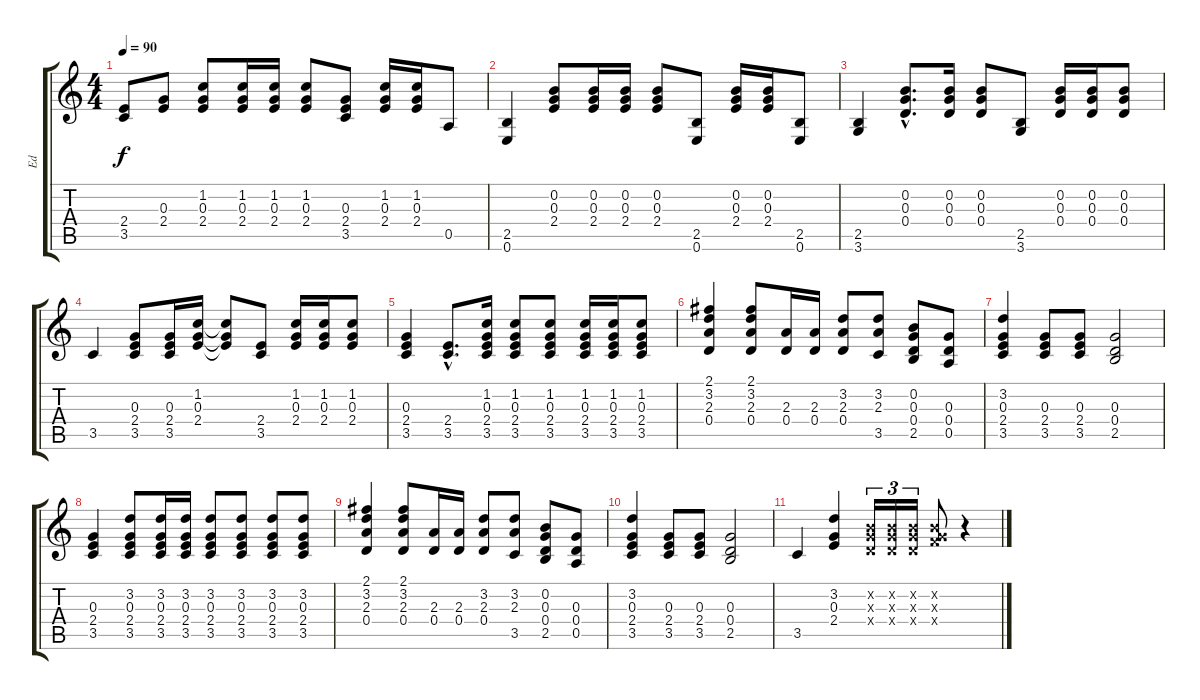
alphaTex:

\track ("Ed" "Ed") {instrument overdrivenguitar}
\staff {score tabs}
\tuning (E4 B3 G3 D3 A2 E2) {hide}
\ts (4 4)
\tempo 90
\clef g2
\ks c
(2.4 3.5).8{dy f} (0.3 2.4).8 (1.2 0.3 2.4).8 (1.2 0.3 2.4).16 (1.2 0.3 2.4).16 (1.2 0.3 2.4).8 (0.3 2.4 3.5).8 (1.2 0.3 2.4).16 (1.2 0.3 2.4).16 0.5.8 |
(2.5 0.6).4 (0.2 0.3 2.4).8 (0.2 0.3 2.4).16 (0.2 0.3 2.4).16 (0.2 0.3 2.4).8 (2.5 0.6).8 (0.2 0.3 2.4).16 (0.2 0.3 2.4).16 (2.5 0.6).8 |
(2.5 3.6).4 (0.2{hac} 0.3{hac} 0.4{hac}).8{d} (0.2 0.3 0.4).16 (0.2 0.3 0.4).8 (2.5 3.6).8 (0.2 0.3 0.4).16 (0.2 0.3 0.4).16 (0.2 0.3 0.4).8 |
3.5.4 (0.3 2.4 3.5).8 (0.3 2.4 3.5).16 (1.2 0.3 2.4).16 (1.2{t} 0.3{t} 2.4{t}).8 (2.4 3.5).8 (1.2 0.3 2.4).16 (1.2 0.3 2.4).16 (1.2 0.3 2.4).8 |
(0.3 2.4 3.5).4 (2.4{hac} 3.5{hac}).8{d} (1.2 0.3 2.4 3.5).16 (1.2 0.3 2.4 3.5).8 (1.2 0.3 2.4 3.5).8 (1.2 0.3 2.4 3.5).16 (1.2 0.3 2.4 3.5).16 (1.2 0.3 2.4 3.5).8 |
(2.1 3.2 2.3 0.4).4 (2.1 3.2 2.3 0.4).8 (2.3 0.4).16 (2.3 0.4).16 (3.2 2.3 0.4).8 (3.2 2.3 3.5).8 (0.2 0.3 0.4 2.5).8 (0.3 0.4 0.5).8 |
(3.2 0.3 2.4 3.5).4 (0.3 2.4 3.5).8 (0.3 2.4 3.5).8 (0.3 0.4 2.5).2 |
(0.3 2.4 3.5).4 (3.2 0.3 2.4 3.5).8 (3.2 0.3 2.4 3.5).16 (3.2 0.3 2.4 3.5).16 (3.2 0.3 2.4 3.5).8 (3.2 0.3 2.4 3.5).8 (3.2 0.3 2.4 3.5).8 (3.2 0.3 2.4 3.5).8 |
(2.1 3.2 2.3 0.4).4 (2.1 3.2 2.3 0.4).8 (2.3 0.4).16 (2.3 0.4).16 (3.2 2.3 0.4).8 (3.2 2.3 3.5).8 (0.2 0.3 0.4 2.5).8 (0.3 0.4 0.5).8 |
(3.2 0.3 2.4 3.5).4 (0.3 2.4 3.5).8 (0.3 2.4 3.5).8 (0.3 0.4 2.5).2 |
3.5.4 (3.2 0.3 2.4).4 (0.2{x} 0.3{x} 0.4{x}).16{tu (3 2)} (0.2{x} 0.3{x} 0.4{x}).16{tu (3 2)} (0.2{x} 0.3{x} 0.4{x}).16{tu (3 2)} (0.2{x} 0.3{x} 3.4{x}).8 r.4
